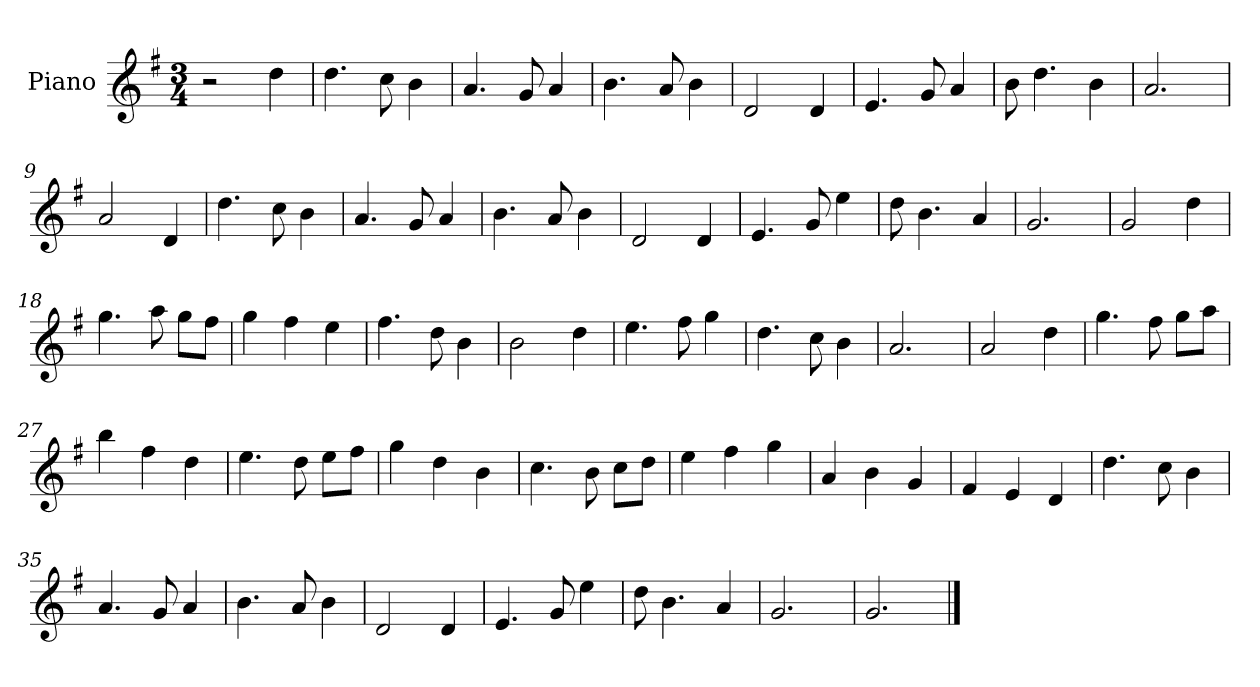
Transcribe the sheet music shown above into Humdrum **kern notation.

**kern
*part1
*staff1
*I"Piano
*I'Pno
*clefG2
*k[f#]
*M3/4
=1
2r
4dd\
=2
4.dd\
8cc\
4b\
=3
4.a/
8g/
4a/
=4
4.b\
8a/
4b\
=5
2d/
4d/
=6
4.e/
8g/
4a/
=7
8b\
4.dd\
4b\
=8
2.a/
=9
2a/
4d/
=10
4.dd\
8cc\
4b\
=11
4.a/
8g/
4a/
=12
4.b\
8a/
4b\
=13
2d/
4d/
=14
4.e/
8g/
4ee\
=15
8dd\
4.b\
4a/
=16
2.g/
=17
2g/
4dd\
=18
4.gg\
8aa\
8gg\L
8ff#\J
=19
4gg\
4ff#\
4ee\
=20
4.ff#\
8dd\
4b\
=21
2b\
4dd\
=22
4.ee\
8ff#\
4gg\
=23
4.dd\
8cc\
4b\
=24
2.a/
=25
2a/
4dd\
=26
4.gg\
8ff#\
8gg\L
8aa\J
=27
4bb\
4ff#\
4dd\
=28
4.ee\
8dd\
8ee\L
8ff#\J
=29
4gg\
4dd\
4b\
=30
4.cc\
8b\
8cc\L
8dd\J
=31
4ee\
4ff#\
4gg\
=32
4a/
4b\
4g/
=33
4f#/
4e/
4d/
=34
4.dd\
8cc\
4b\
=35
4.a/
8g/
4a/
=36
4.b\
8a/
4b\
=37
2d/
4d/
=38
4.e/
8g/
4ee\
=39
8dd\
4.b\
4a/
=40
2.g/
=41
2.g/
==
*-
